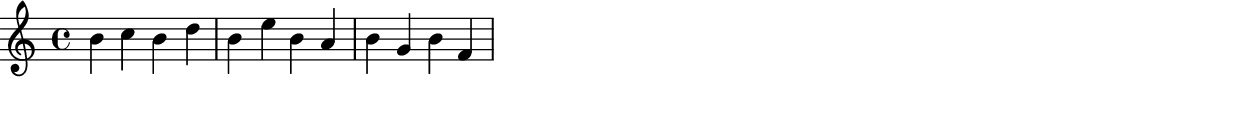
%% Generated by lilypond-book.py
%% Options: [exampleindent=10.16\mm,indent=0\mm,line-width=160\mm,quote]
\include "lilypond-book-preamble.ly"


% ****************************************************************
% Start cut-&-pastable-section
% ****************************************************************



\paper {
  indent = 0\mm
  line-width = 160\mm
  % offset the left padding, also add 1mm as lilypond creates cropped
  % images with a little space on the right
  line-width = #(- line-width (* mm  3.000000) (* mm 1))
  line-width = 160\mm - 2.0 * 10.16\mm
  % offset the left padding, also add 1mm as lilypond creates cropped
  % images with a little space on the right
  line-width = #(- line-width (* mm  3.000000) (* mm 1))
}

\layout {
  
}





% ****************************************************************
% ly snippet:
% ****************************************************************
\sourcefileline 303
\relative {
  b' c  % el Do está un espacio por encima, es el Do de arriba
  b d  % el Re está dos por encima ó 5 por debajo, es el Re de arriba
  b e  % el Mi está 3 por encima ó 4 por debajo, es el Mi de arriba
  b a  % el La está 6 por encima ó 1 por debajo, es el La de abajo
  b g  % el Sol está 5 por encima ó 2 por debajo, es el Sol de abajo
  b f  % el Fa está 4 por encima ó 3 por debajo, es el Fa de abajo
}



% ****************************************************************
% end ly snippet
% ****************************************************************
